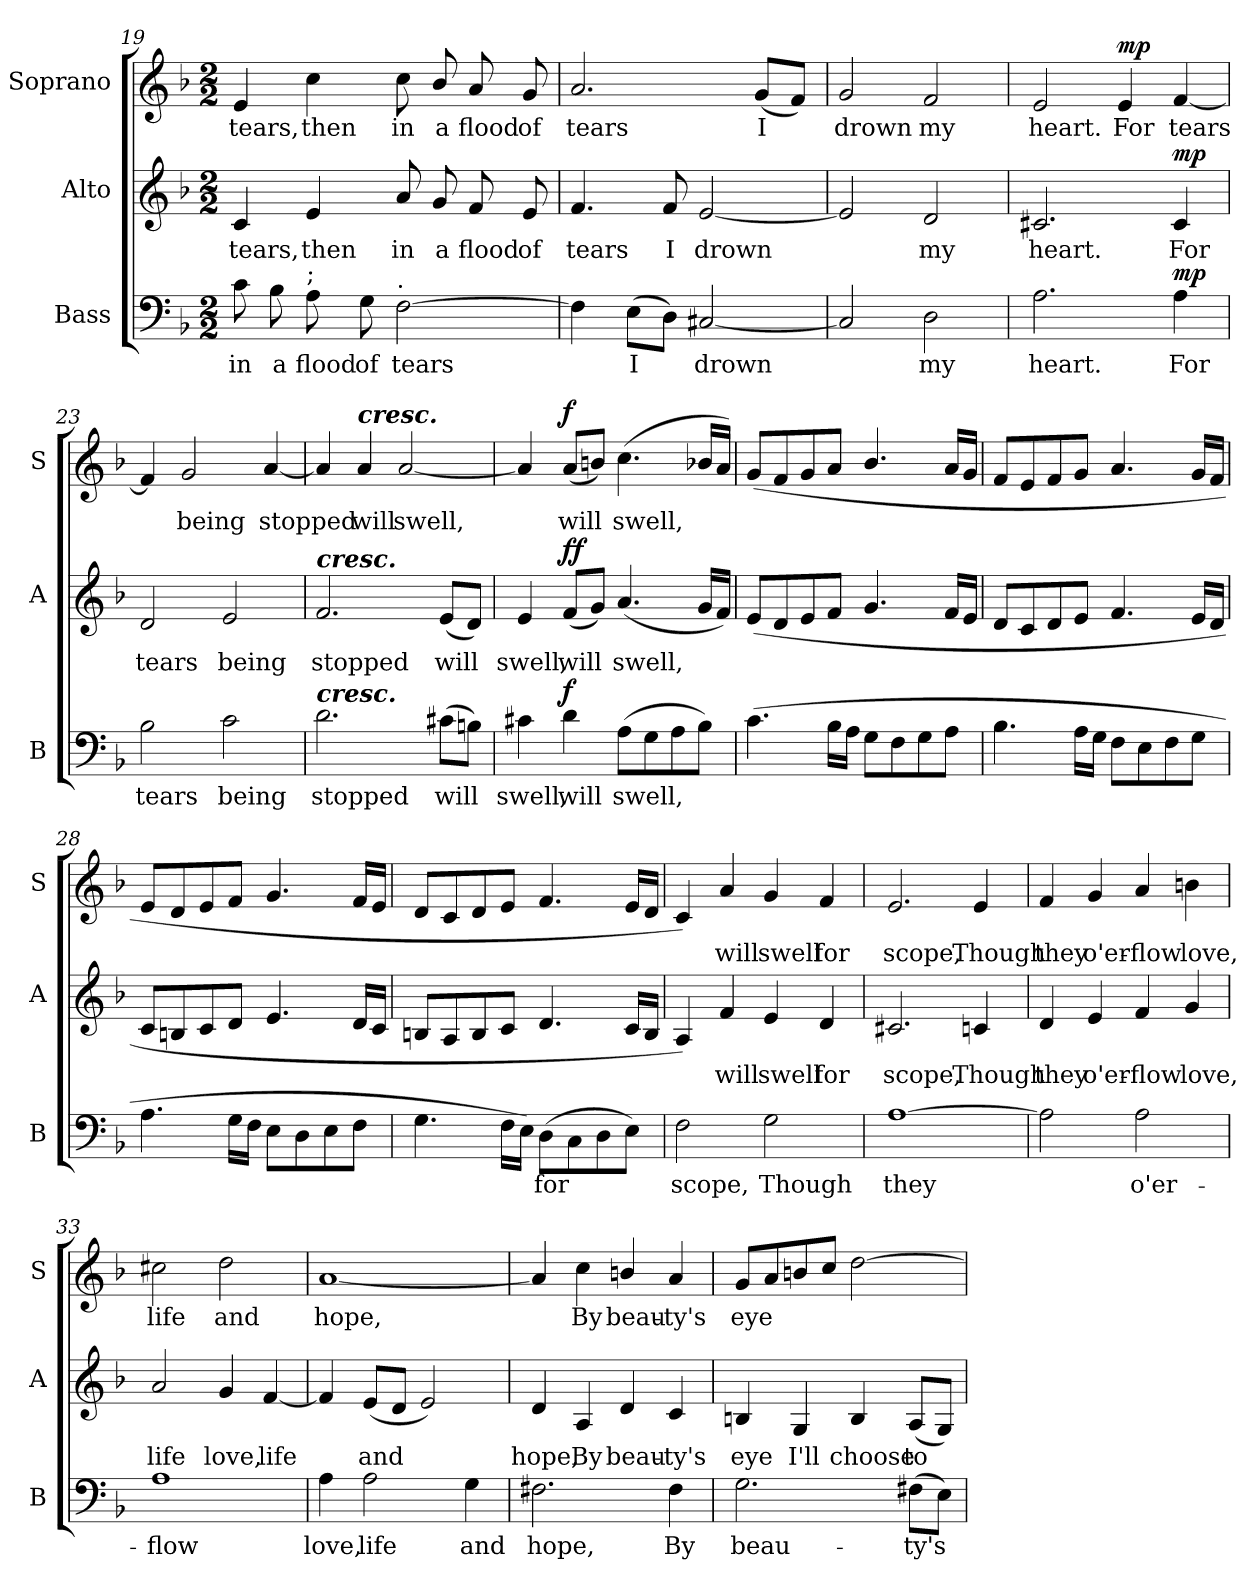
**kern	**text	**dynam	**kern	**text	**dynam	**kern	**text	**dynam
*part3	*part3	*part3	*part2	*part2	*part2	*part1	*part1	*part1
*staff3	*staff3	*staff3	*staff2	*staff2	*staff2	*staff1	*staff1	*staff1
*I"Bass	*	*	*I"Alto	*	*	*I"Soprano	*	*
*I'B	*	*	*I'A	*	*	*I'S	*	*
*clefF4	*	*	*clefG2	*	*	*clefG2	*	*
*k[b-]	*	*	*k[b-]	*	*	*k[b-]	*	*
*F:	*	*	*F:	*	*	*F:	*	*
*M2/2	*	*	*M2/2	*	*	*M2/2	*	*
=19	=19	=19	=19	=19	=19	=19	=19	=19
!	!LO:LY:b	!	!	!LO:LY:b	!	!	!LO:LY:b	!
8c	in	.	4c	tears,	.	4e	tears,	.
!	!LO:LY:b	!	!	!	!	!	!	!
8B-	a	.	.	.	.	.	.	.
!LO:TX:a:t=;	!	!	!	!	!	!	!	!
!	!LO:LY:b	!	!	!LO:LY:b	!	!	!LO:LY:b	!
8A	flood	.	4e	then	.	4cc	then	.
!	!LO:LY:b	!	!	!	!	!	!	!
8G	of	.	.	.	.	.	.	.
!LO:TX:a:t=.	!	!	!	!	!	!	!	!
!	!LO:LY:b	!	!	!LO:LY:b	!	!	!LO:LY:b	!
[2F	tears	.	8a	in	.	8cc	in	.
!	!	!	!	!LO:LY:b	!	!	!LO:LY:b	!
.	.	.	8g	a	.	8b-/	a	.
!	!	!	!	!LO:LY:b	!	!	!LO:LY:b	!
.	.	.	8f	flood	.	8a	flood	.
!	!	!	!	!LO:LY:b	!	!	!LO:LY:b	!
.	.	.	8e	of	.	8g	of	.
=20	=20	=20	=20	=20	=20	=20	=20	=20
!	!	!	!	!LO:LY:b	!	!	!LO:LY:b	!
4F]	.	.	4.f	tears	.	2.a	tears	.
!	!LO:LY:b	!	!	!	!	!	!	!
(>8EL	I	.	.	.	.	.	.	.
!	!	!	!	!LO:LY:b	!	!	!	!
8DJ)	.	.	8f	I	.	.	.	.
!	!LO:LY:b	!	!	!LO:LY:b	!	!	!	!
[2C#X	drown	.	[2e	drown	.	.	.	.
!	!	!	!	!	!	!	!LO:LY:b	!
.	.	.	.	.	.	(<8gL	I	.
.	.	.	.	.	.	8fJ)	.	.
=21	=21	=21	=21	=21	=21	=21	=21	=21
!	!	!	!	!	!	!	!LO:LY:b	!
2C#]	.	.	2e]	.	.	2g	drown	.
!	!LO:LY:b	!	!	!LO:LY:b	!	!	!LO:LY:b	!
2D	my	.	2d	my	.	2f	my	.
!!LO:LB:g=z
=22	=22	=22	=22	=22	=22	=22	=22	=22
!	!LO:LY:b	!	!	!LO:LY:b	!	!	!LO:LY:b	!
2.A	heart.	.	2.c#X	heart.	.	2e	heart.	.
!	!	!	!	!	!	!	!LO:LY:b	!LO:DY:b
.	.	.	.	.	.	4e	For	mp
!	!LO:LY:b	!LO:DY:b	!	!LO:LY:b	!LO:DY:b	!	!LO:LY:b	!
4A	For	mp	4c#	For	mp	[4f	tears	.
=23	=23	=23	=23	=23	=23	=23	=23	=23
!	!LO:LY:b	!	!	!LO:LY:b	!	!	!	!
2B-	tears	.	2d	tears	.	4f]	.	.
!	!	!	!	!	!	!	!LO:LY:b	!
.	.	.	.	.	.	2g	being	.
!	!LO:LY:b	!	!	!LO:LY:b	!	!	!	!
2c	being	.	2e	being	.	.	.	.
!	!	!	!	!	!	!	!LO:LY:b	!
.	.	.	.	.	.	[4a	stopped	.
=24	=24	=24	=24	=24	=24	=24	=24	=24
!	!	!	!LO:TX:a:Bi:t=cresc.	!	!	!	!	!
!LO:TX:a:Bi:t=cresc.	!	!	!	!	!	!	!	!
!	!LO:LY:b	!	!	!LO:LY:b	!	!	!	!
2.d	stopped	.	2.f	stopped	.	4a]	.	.
!	!	!	!	!	!	!LO:TX:a:Bi:t=cresc.	!	!
!	!	!	!	!	!	!	!LO:LY:b	!
.	.	.	.	.	.	4a	will	.
!	!	!	!	!	!	!	!LO:LY:b	!
.	.	.	.	.	.	[2a	swell,	.
!	!LO:LY:b	!	!	!LO:LY:b	!	!	!	!
(>8c#XL	will	.	(<8eL	will	.	.	.	.
8BnJ)	.	.	8dJ)	.	.	.	.	.
=25	=25	=25	=25	=25	=25	=25	=25	=25
!	!LO:LY:b	!	!	!LO:LY:b	!	!	!	!
4c#X	swell,	.	4e	swell,	.	4a]	.	.
!	!LO:LY:b	!LO:DY:b	!	!LO:LY:b	!LO:DY:b	!	!LO:LY:b	!
!	!	!	!	!	!LO:DY:n=1:b	!	!	!LO:DY:b
4d	will	f	(<8fL	will	f f	(<8aL	will	f
.	.	.	8gJ)	.	.	8bnJ)	.	.
!	!LO:LY:b	!	!	!LO:LY:b	!	!	!LO:LY:b	!
(>8AL	swell,	.	(<4.a	swell,	.	(<4.cc	swell,	.
8G	.	.	.	.	.	.	.	.
8A	.	.	.	.	.	.	.	.
8B-J)	.	.	16gLL	.	.	16b-XLL	.	.
.	.	.	16fJJ)	.	.	16aJJ)	.	.
!!LO:LB:g=z
=26	=26	=26	=26	=26	=26	=26	=26	=26
(>4.c	.	.	(<8eL	.	.	(<8gL	.	.
.	.	.	8d	.	.	8f	.	.
.	.	.	8e	.	.	8g	.	.
16B-LL	.	.	8fJ	.	.	8aJ	.	.
16AJJ	.	.	.	.	.	.	.	.
8GL	.	.	4.g	.	.	4.b-/	.	.
8F	.	.	.	.	.	.	.	.
8G	.	.	.	.	.	.	.	.
8AJ	.	.	16fLL	.	.	16aLL	.	.
.	.	.	16eJJ	.	.	16gJJ	.	.
=27	=27	=27	=27	=27	=27	=27	=27	=27
4.B-	.	.	8dL	.	.	8fL	.	.
.	.	.	8c	.	.	8e	.	.
.	.	.	8d	.	.	8f	.	.
16ALL	.	.	8eJ	.	.	8gJ	.	.
16GJJ	.	.	.	.	.	.	.	.
8FL	.	.	4.f	.	.	4.a	.	.
8E	.	.	.	.	.	.	.	.
8F	.	.	.	.	.	.	.	.
8GJ	.	.	16eLL	.	.	16gLL	.	.
.	.	.	16dJJ	.	.	16fJJ	.	.
=28	=28	=28	=28	=28	=28	=28	=28	=28
4.A	.	.	8cL	.	.	8eL	.	.
.	.	.	8Bn	.	.	8d	.	.
.	.	.	8c	.	.	8e	.	.
16GLL	.	.	8dJ	.	.	8fJ	.	.
16FJJ	.	.	.	.	.	.	.	.
8EL	.	.	4.e	.	.	4.g	.	.
8D	.	.	.	.	.	.	.	.
8E	.	.	.	.	.	.	.	.
8FJ	.	.	16dLL	.	.	16fLL	.	.
.	.	.	16cJJ	.	.	16eJJ	.	.
=29	=29	=29	=29	=29	=29	=29	=29	=29
4.G	.	.	8BnL	.	.	8dL	.	.
.	.	.	8A	.	.	8c	.	.
.	.	.	8B	.	.	8d	.	.
16FLL	.	.	8cJ	.	.	8eJ	.	.
16EJJ)	.	.	.	.	.	.	.	.
!	!LO:LY:b	!	!	!	!	!	!	!
(>8DL	for	.	4.d	.	.	4.f	.	.
8C	.	.	.	.	.	.	.	.
8D	.	.	.	.	.	.	.	.
8EJ)	.	.	16cLL	.	.	16eLL	.	.
.	.	.	16BJJ	.	.	16dJJ	.	.
=30	=30	=30	=30	=30	=30	=30	=30	=30
!	!LO:LY:b	!	!	!	!	!	!	!
2F	scope,	.	4A)	.	.	4c)	.	.
!	!	!	!	!LO:LY:b	!	!	!LO:LY:b	!
.	.	.	4f	will	.	4a	will	.
!	!LO:LY:b	!	!	!LO:LY:b	!	!	!LO:LY:b	!
2G	Though	.	4e	swell	.	4g	swell	.
!	!	!	!	!LO:LY:b	!	!	!LO:LY:b	!
.	.	.	4d	for	.	4f	for	.
!!LO:LB:g=z
=31	=31	=31	=31	=31	=31	=31	=31	=31
!	!LO:LY:b	!	!	!LO:LY:b	!	!	!LO:LY:b	!
[1A	they	.	2.c#X	scope,	.	2.e	scope,	.
!	!	!	!	!LO:LY:b	!	!	!LO:LY:b	!
.	.	.	4cn	Though	.	4e	Though	.
=32	=32	=32	=32	=32	=32	=32	=32	=32
!	!	!	!	!LO:LY:b	!	!	!LO:LY:b	!
2A]	.	.	4d	they	.	4f	they	.
!	!	!	!	!LO:LY:b	!	!	!LO:LY:b	!
.	.	.	4e	o'er-	.	4g	o'er-	.
!	!LO:LY:b	!	!	!LO:LY:b	!	!	!LO:LY:b	!
2A	o'er-	.	4f	-flow	.	4a	-flow	.
!	!	!	!	!LO:LY:b	!	!	!LO:LY:b	!
.	.	.	4g	love,	.	4bn	love,	.
=33	=33	=33	=33	=33	=33	=33	=33	=33
!	!LO:LY:b	!	!	!LO:LY:b	!	!	!LO:LY:b	!
1A	-flow	.	2a	life	.	2cc#X	life	.
!	!	!	!	!LO:LY:b	!	!	!LO:LY:b	!
.	.	.	4g	love,	.	2dd	and	.
!	!	!	!	!LO:LY:b	!	!	!	!
.	.	.	[4f	life	.	.	.	.
=34	=34	=34	=34	=34	=34	=34	=34	=34
!	!LO:LY:b	!	!	!	!	!	!LO:LY:b	!
4A	love,	.	4f]	.	.	[1a	hope,	.
!	!LO:LY:b	!	!	!LO:LY:b	!	!	!	!
2A	life	.	(<8eL	and	.	.	.	.
.	.	.	8dJ	.	.	.	.	.
.	.	.	2e)	.	.	.	.	.
!	!LO:LY:b	!	!	!	!	!	!	!
4G	and	.	.	.	.	.	.	.
=35	=35	=35	=35	=35	=35	=35	=35	=35
!	!LO:LY:b	!	!	!LO:LY:b	!	!	!	!
2.F#X	hope,	.	4d	hope,	.	4a]	.	.
!	!	!	!	!LO:LY:b	!	!	!LO:LY:b	!
.	.	.	4A	By	.	4cc	By	.
!	!	!	!	!LO:LY:b	!	!	!LO:LY:b	!
.	.	.	4d	beau-	.	4bn/	beau-	.
!	!LO:LY:b	!	!	!LO:LY:b	!	!	!LO:LY:b	!
4F#	By	.	4c	-ty's	.	4a	-ty's	.
!!LO:LB:g=z
=36	=36	=36	=36	=36	=36	=36	=36	=36
!	!LO:LY:b	!	!	!LO:LY:b	!	!	!LO:LY:b	!
2.G	beau-	.	4Bn	eye	.	8gL	eye	.
.	.	.	.	.	.	8a	.	.
!	!	!	!	!LO:LY:b	!	!	!	!
.	.	.	4G	I'll	.	8bn	.	.
.	.	.	.	.	.	8ccJ	.	.
!	!	!	!	!LO:LY:b	!	!	!	!
.	.	.	4B	choose	.	[2dd	.	.
!	!LO:LY:b	!	!	!LO:LY:b	!	!	!	!
(>8F#XL	-ty's	.	(<8AL	to	.	.	.	.
8EJ)	.	.	8GJ)	.	.	.	.	.
=	=	=	=	=	=	=	=	=
*-	*-	*-	*-	*-	*-	*-	*-	*-
